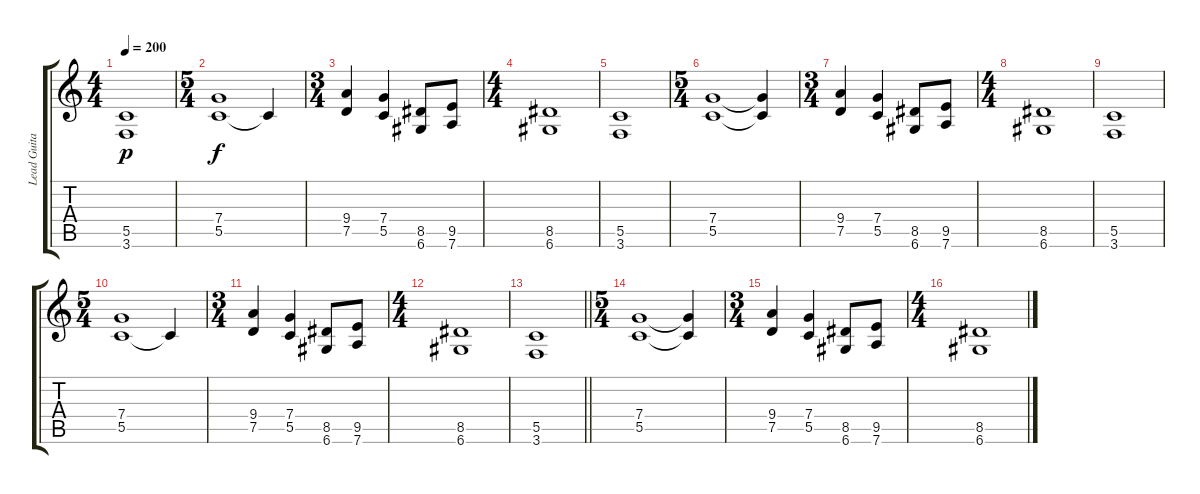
\track ("Lead Guitar " "Lead Guita") {instrument overdrivenguitar}
\staff {score tabs}
\tuning (D4 A3 F3 C3 G2 D2) {hide}
\ts (4 4)
\tempo 200
\clef g2
\ks c
(5.5 3.6).1{dy p} |
\ts (5 4)
(7.4 5.5).1{dy f} 5.5{t}.4 |
\ts (3 4)
(9.4 7.5).4 (7.4 5.5).4 (8.5 6.6).8 (9.5 7.6).8 |
\ts (4 4)
(8.5 6.6).1 |
(5.5 3.6).1 |
\ts (5 4)
(7.4 5.5).1 (7.4{t} 5.5{t}).4 |
\ts (3 4)
(9.4 7.5).4 (7.4 5.5).4 (8.5 6.6).8 (9.5 7.6).8 |
\ts (4 4)
(8.5 6.6).1 |
(5.5 3.6).1 |
\ts (5 4)
(7.4 5.5).1 5.5{t}.4 |
\ts (3 4)
(9.4 7.5).4 (7.4 5.5).4 (8.5 6.6).8 (9.5 7.6).8 |
\ts (4 4)
(8.5 6.6).1 |
\barLineRight lightlight
(5.5 3.6).1 |
\ts (5 4)
(7.4 5.5).1 (7.4{t} 5.5{t}).4 |
\ts (3 4)
(9.4 7.5).4 (7.4 5.5).4 (8.5 6.6).8 (9.5 7.6).8 |
\ts (4 4)
(8.5 6.6).1
